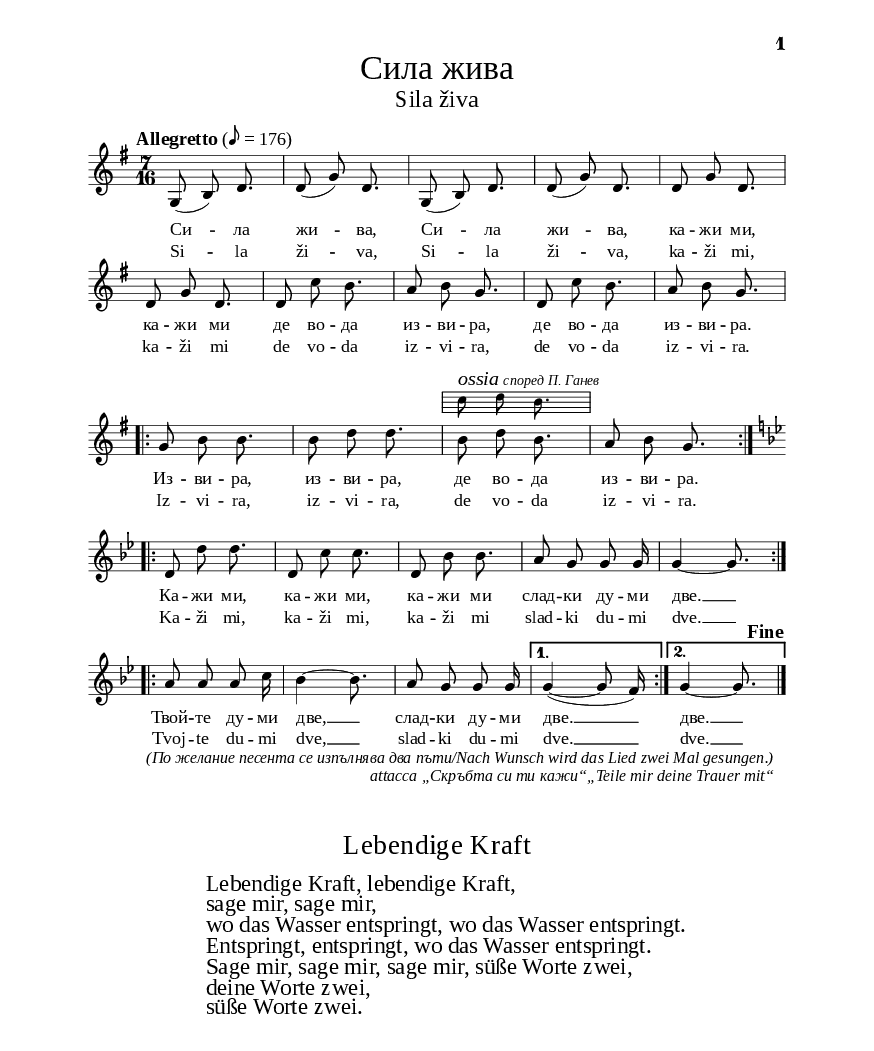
\version "2.24.2"

% include paper part and global functions
\include "include/globals.ily"

\bookpart {
  \label #'ref076_2
  \tocItem \markup "Сила жива – Sila živa"
  \include "include/bookpart-paper.ily"
  \score {
    \include "include/score-layout.ily"

    \new Staff = main \absolute {
      \clef treble
      \key g \major
      \time 7/16
      \tempoFunc "Allegretto" 8 "176"
      \autoBeamOff


      g8 ( b ) d'8. | d'8 ( g' ) d'8. | g8 ( b ) d'8. | d'8 ( g' ) d'8. | d'8 g' d'8. \break | % 6

      d'8 g' d'8. | d'8 c'' b'8. | a'8 b' g'8. | d'8 c'' b'8. | a'8 b' g'8. \break |

      \bar ".|:-|"  g'8 b' b'8. | b'8 d'' d''8. |


      <<
        { b'8 d''8 b'8. }

        \new Staff \with {
          \override VerticalAxisGroup.default-staff-staff-spacing =
          #'((basic-distance . 5.2)
             (padding . -10))
          \remove "Time_signature_engraver"
          alignAboveContext = #"main"
          fontSize = #-1
          \override StaffSymbol.staff-space = #(magstep -3)
          \override StaffSymbol.thickness = #(magstep -3)
          firstClef = ##f
        }
        {\autoBeamOff c''8 ^\markup { \huge \italic "ossia" \italic "според П. Ганев" }  d''8 b'8.}
      >>



      | a'8 b' g'8. \bar ":.|.:" \break

      \key g \minor \repeat volta 2 { d'8 d'' d''8. | d'8 c'' c''8. | d'8 bes' bes'8. | a'8 g' g' g'16 | g'4 ~ g'8. } \break |

      \repeat volta 2 { a'8 a' a' c''16 | bes'4 ~ bes'8. | a'8 g' g' g'16 |}
      \alternative { {  g'4 ( ~ g'8 f'16 )  | } { g'4~\tempo "   Fine" g'8. | \bar "|."} }


    }

    \addlyrics {
      Си -- ла жи
      -- ва, Си -- ла жи -- ва, ка -- жи ми, ка -- жи
      ми де во -- да из -- ви -- ра, де во -- да из
      -- ви -- ра. Из -- ви -- ра, из -- ви -- ра, де
      во -- да из -- ви -- ра. Ка -- жи ми, ка -- жи
      ми, ка -- жи ми слад -- ки ду -- ми две. __ Твой --
      те ду -- ми две, __ слад -- ки ду -- ми две. __
      две. __}


      \addlyrics {
        Si -- la ži
        -- va, Si -- la ži -- va, ka -- ži mi, ka -- ži
        mi de vo -- da iz -- vi -- ra, de vo -- da iz
        -- vi -- ra. Iz -- vi -- ra, iz -- vi -- ra, de
        vo -- da iz -- vi -- ra. Ka -- ži mi, ka -- ži
        mi, ka -- ži mi slad -- ki du -- mi dve. __ Tvoj --
        te du -- mi dve, __ slad -- ki du -- mi dve. __
        dve. __}

        \header {
          title = \titleFunc "Сила жива" "Sila živa"
        }

        \midi{}

      } % score

      \markup \italic \dc-one-nobold "(По желание песента се изпълнява два пъти/Nach Wunsch wird das Lied zwei Mal gesungen.)"
      \markup \italic \dc-one-nobold "attacca „Скръбта си ти кажи“„Teile mir deine Trauer mit“"

      \markup \empty-two


      % include foreign translation(s) of the song
      \version "2.24.4"

\markup \fill-line { \fontsize #deTitleFontSize "Lebendige Kraft" }
\markup \null
\markup \null
\markup \abs-fontsize #11 \override #`(baseline-skip . ,bgCoupletBaselineSkip) {
  \fill-line {
    \hspace #0.1
    \column {
      \line {
        \bold "  "
        \column {
          "Lebendige Kraft, lebendige Kraft,"
          "sage mir, sage mir,"
          "wo das Wasser entspringt, wo das Wasser entspringt."
          "Entspringt, entspringt, wo das Wasser entspringt."
          "Sage mir, sage mir, sage mir, süße Worte zwei,"
          "deine Worte zwei,"
          "süße Worte zwei."
        }
      }

    }\hspace #0.1
  }
}


    } % bookpart
